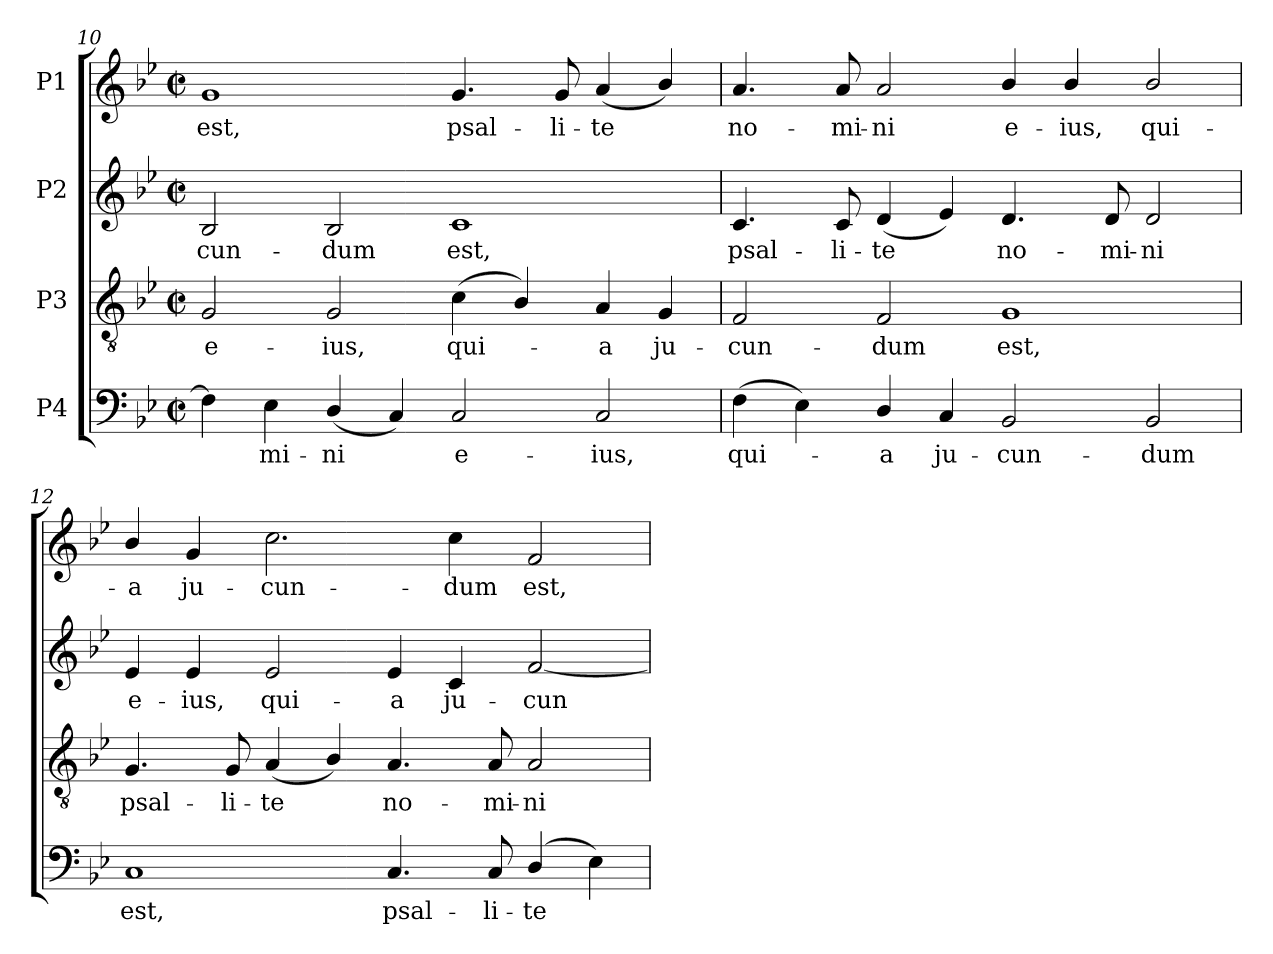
**kern	**text	**kern	**text	**kern	**text	**kern	**text
*part4	*part4	*part3	*part3	*part2	*part2	*part1	*part1
*staff4	*staff4	*staff3	*staff3	*staff2	*staff2	*staff1	*staff1
*I"P4	*	*I"P3	*	*I"P2	*	*I"P1	*
!!LO:PB:g=z
*clefF4	*	*clefGv2	*	*clefG2	*	*clefG2	*
*	*	*ITrd7c12	*	*	*	*	*
*k[b-e-]	*	*k[b-e-]	*	*k[b-e-]	*	*k[b-e-]	*
*B-:	*	*B-:	*	*B-:	*	*B-:	*
*M2/2	*	*M2/2	*	*M2/2	*	*M2/2	*
*met(c|)	*	*met(c|)	*	*met(c|)	*	*met(c|)	*
=10	=10	=10	=10	=10	=10	=10	=10
!	!	!	!LO:LY:b:color=#000000	!	!	!	!
!	!	!	!	!	!LO:LY:b:color=#000000	!	!
!	!	!	!	!	!	!	!LO:LY:b:color=#000000
4Fi\]	.	2GGi/	e-	2B-i/	-cun-	1gi	est,
!	!LO:LY:b:color=#000000	!	!	!	!	!	!
4E-i\	-mi-	.	.	.	.	.	.
!	!LO:LY:b:color=#000000	!	!	!	!	!	!
!	!	!	!LO:LY:b:color=#000000	!	!	!	!
!	!	!	!	!	!LO:LY:b:color=#000000	!	!
(4Di/	-ni	2GGi/	-ius,	2B-i/	-dum	.	.
4Ci/)	.	.	.	.	.	.	.
!	!LO:LY:b:color=#000000	!	!	!	!	!	!
!	!	!	!LO:LY:b:color=#000000	!	!	!	!
!	!	!	!	!	!LO:LY:b:color=#000000	!	!
!	!	!	!	!	!	!	!LO:LY:b:color=#000000
2Ci/	e-	(4Ci\	qui-	1ci	est,	4.gi/	psal-
.	.	4BB-i/)	.	.	.	.	.
!	!	!	!	!	!	!	!LO:LY:b:color=#000000
.	.	.	.	.	.	8gi/	-li-
!	!LO:LY:b:color=#000000	!	!	!	!	!	!
!	!	!	!LO:LY:b:color=#000000	!	!	!	!
!	!	!	!	!	!	!	!LO:LY:b:color=#000000
2Ci/	-ius,	4AAi/	-a	.	.	(4ai/	-te
!	!	!	!LO:LY:b:color=#000000	!	!	!	!
.	.	4GGi/	ju-	.	.	4b-i/)	.
=11	=11	=11	=11	=11	=11	=11	=11
!	!LO:LY:b:color=#000000	!	!	!	!	!	!
!	!	!	!LO:LY:b:color=#000000	!	!	!	!
!	!	!	!	!	!LO:LY:b:color=#000000	!	!
!	!	!	!	!	!	!	!LO:LY:b:color=#000000
(4Fi\	qui-	2FFi/	-cun-	4.ci/	psal-	4.ai/	no-
4E-i\)	.	.	.	.	.	.	.
!	!	!	!	!	!LO:LY:b:color=#000000	!	!
!	!	!	!	!	!	!	!LO:LY:b:color=#000000
.	.	.	.	8ci/	-li-	8ai/	-mi-
!	!LO:LY:b:color=#000000	!	!	!	!	!	!
!	!	!	!LO:LY:b:color=#000000	!	!	!	!
!	!	!	!	!	!LO:LY:b:color=#000000	!	!
!	!	!	!	!	!	!	!LO:LY:b:color=#000000
4Di/	-a	2FFi/	-dum	(4di/	-te	2ai/	-ni
!	!LO:LY:b:color=#000000	!	!	!	!	!	!
4Ci/	ju-	.	.	4e-i/)	.	.	.
!	!LO:LY:b:color=#000000	!	!	!	!	!	!
!	!	!	!LO:LY:b:color=#000000	!	!	!	!
!	!	!	!	!	!LO:LY:b:color=#000000	!	!
!	!	!	!	!	!	!	!LO:LY:b:color=#000000
2BB-i/	-cun-	1GGi	est,	4.di/	no-	4b-i/	e-
!	!	!	!	!	!	!	!LO:LY:b:color=#000000
.	.	.	.	.	.	4b-i/	-ius,
!	!	!	!	!	!LO:LY:b:color=#000000	!	!
.	.	.	.	8di/	-mi-	.	.
!	!LO:LY:b:color=#000000	!	!	!	!	!	!
!	!	!	!	!	!LO:LY:b:color=#000000	!	!
!	!	!	!	!	!	!	!LO:LY:b:color=#000000
2BB-i/	-dum	.	.	2di/	-ni	2b-i/	qui-
=12	=12	=12	=12	=12	=12	=12	=12
!	!LO:LY:b:color=#000000	!	!	!	!	!	!
!	!	!	!LO:LY:b:color=#000000	!	!	!	!
!	!	!	!	!	!LO:LY:b:color=#000000	!	!
!	!	!	!	!	!	!	!LO:LY:b:color=#000000
1Ci	est,	4.GGi/	psal-	4e-i/	e-	4b-i/	-a
!	!	!	!	!	!LO:LY:b:color=#000000	!	!
!	!	!	!	!	!	!	!LO:LY:b:color=#000000
.	.	.	.	4e-i/	-ius,	4gi/	ju-
!	!	!	!LO:LY:b:color=#000000	!	!	!	!
.	.	8GGi/	-li-	.	.	.	.
!	!	!	!LO:LY:b:color=#000000	!	!	!	!
!	!	!	!	!	!LO:LY:b:color=#000000	!	!
!	!	!	!	!	!	!	!LO:LY:b:color=#000000
.	.	(4AAi/	-te	2e-i/	qui-	2.cci\	-cun-
.	.	4BB-i/)	.	.	.	.	.
!	!LO:LY:b:color=#000000	!	!	!	!	!	!
!	!	!	!LO:LY:b:color=#000000	!	!	!	!
!	!	!	!	!	!LO:LY:b:color=#000000	!	!
4.Ci/	psal-	4.AAi/	no-	4e-i/	-a	.	.
!	!	!	!	!	!LO:LY:b:color=#000000	!	!
!	!	!	!	!	!	!	!LO:LY:b:color=#000000
.	.	.	.	4ci/	ju-	4cci\	-dum
!	!LO:LY:b:color=#000000	!	!	!	!	!	!
!	!	!	!LO:LY:b:color=#000000	!	!	!	!
8Ci/	-li-	8AAi/	-mi-	.	.	.	.
!	!LO:LY:b:color=#000000	!	!	!	!	!	!
!	!	!	!LO:LY:b:color=#000000	!	!	!	!
!	!	!	!	!	!LO:LY:b:color=#000000	!	!
!	!	!	!	!	!	!	!LO:LY:b:color=#000000
(4Di/	-te	2AAi/	-ni	[2fi/	-cun-	2fi/	est,
4E-i\)	.	.	.	.	.	.	.
=	=	=	=	=	=	=	=
*-	*-	*-	*-	*-	*-	*-	*-
